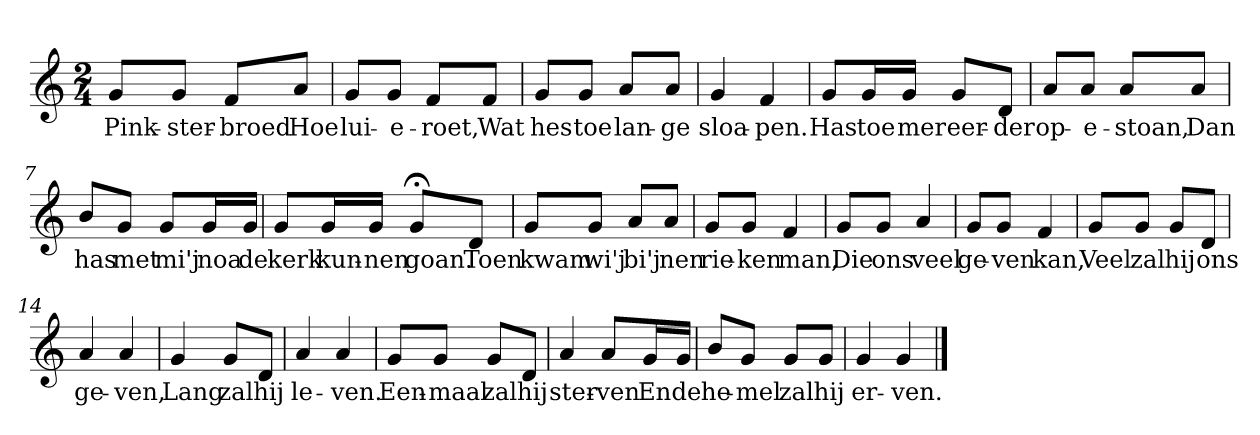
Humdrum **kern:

**kern	**text
*part1	*part1
*staff1	*staff1
*clefG2	*
*k[]	*
*C:	*
*M2/4	*
*MM120	*
=1	=1
8g/L	Pink-
8g/J	-ster-
8f/L	-broed
8a/J	Hoe
=2	=2
8g/L	lui-
8g/J	-e-
8f/L	-roet,
8f/J	Wat
=3	=3
8g/L	hes
8g/J	toe
8a/L	lan-
8a/J	-ge
=4	=4
4g	sloa-
4f	-pen.
=5	=5
8g/L	Has
16g/L	toe
16g/JJ	mer
8g/L	eer-
8d/J	-der
=6	=6
8a/L	op-
8a/J	-e-
8a/L	-stoan,
8a/J	Dan
=7	=7
8b/L	has
8g/J	met
8g/L	mi'j
16g/L	noa
16g/JJ	de
=8	=8
8g/L	kerk
16g/L	kun-
16g/JJ	-nen
8g;</L	goan.
8d/J	Toen
=9	=9
8g/L	kwam
8g/J	wi'j
8a/L	bi'j
8a/J	nen
=10	=10
8g/L	rie-
8g/J	-ken
4f	man,
=11	=11
8g/L	Die
8g/J	ons
4a	veel
=12	=12
8g/L	ge-
8g/J	-ven
4f	kan,
=13	=13
8g/L	Veel
8g/J	zal
8g/L	hij
8d/J	ons
=14	=14
4a	ge-
4a	-ven,
=15	=15
4g	Lang
8g/L	zal
8d/J	hij
=16	=16
4a	le-
4a	-ven.
=17	=17
8g/L	Een-
8g/J	-maal
8g/L	zal
8d/J	hij
=18	=18
4a	ster-
8a/L	-ven
16g/L	En
16g/JJ	de
=19	=19
8b/L	he-
8g/J	-mel
8g/L	zal
8g/J	hij
=20	=20
4g	er-
4g	-ven.
==	==
*-	*-
